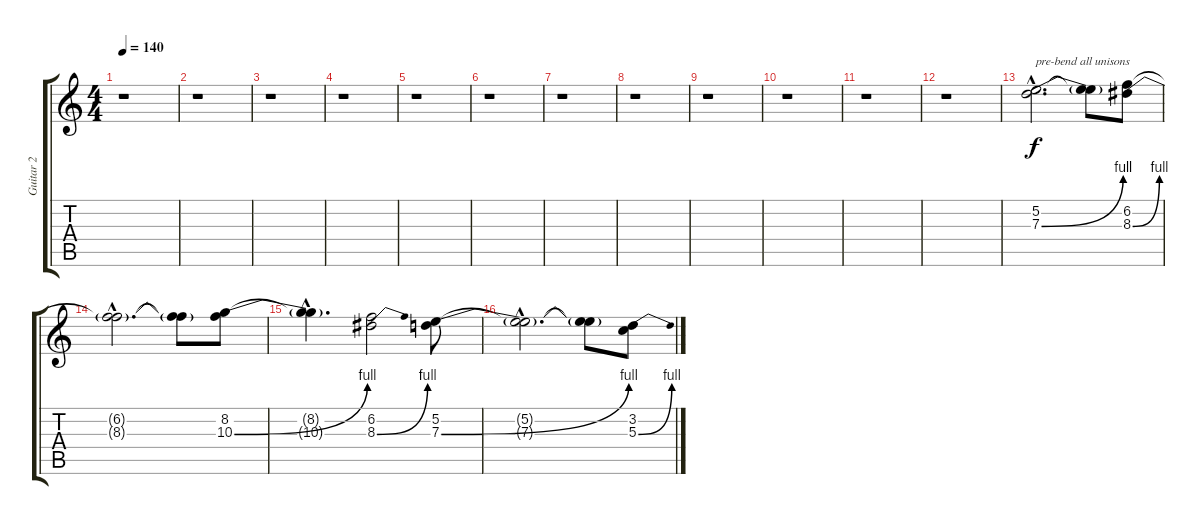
\track ("Guitar 2" "Guitar 2") {instrument overdrivenguitar}
\staff {score tabs}
\tuning (E4 B3 G3 D3 A2 E2) {hide}
\ts (4 4)
\tempo 140
\clef g2
\ks c
r.1{dy f} |
r.1 |
r.1 |
r.1 |
r.1 |
r.1 |
r.1 |
r.1 |
r.1 |
r.1 |
r.1 |
r.1 |
(5.2{hac} 7.3{be (bend 0 0 60 4) hac}).2{d txt "pre-bend all unisons"} (5.2{t} 7.3{t}).8 (6.2 8.3{be (bend 0 0 60 4)}).8 |
(6.2{hac t} 8.3{hac t}).2{d} (6.2{t} 8.3{t}).8 (8.2 10.3{be (bend 0 0 60 4)}).8 |
(8.2{hac t} 10.3{hac t}).4{d} (6.2 8.3{be (bend 0 0 60 4)}).2 (5.2 7.3{be (bend 0 0 60 4)}).8 |
(5.2{hac t} 7.3{hac t}).2{d} (5.2{t} 7.3{t}).8 (3.2 5.3{be (bend 0 0 60 4)}).8
